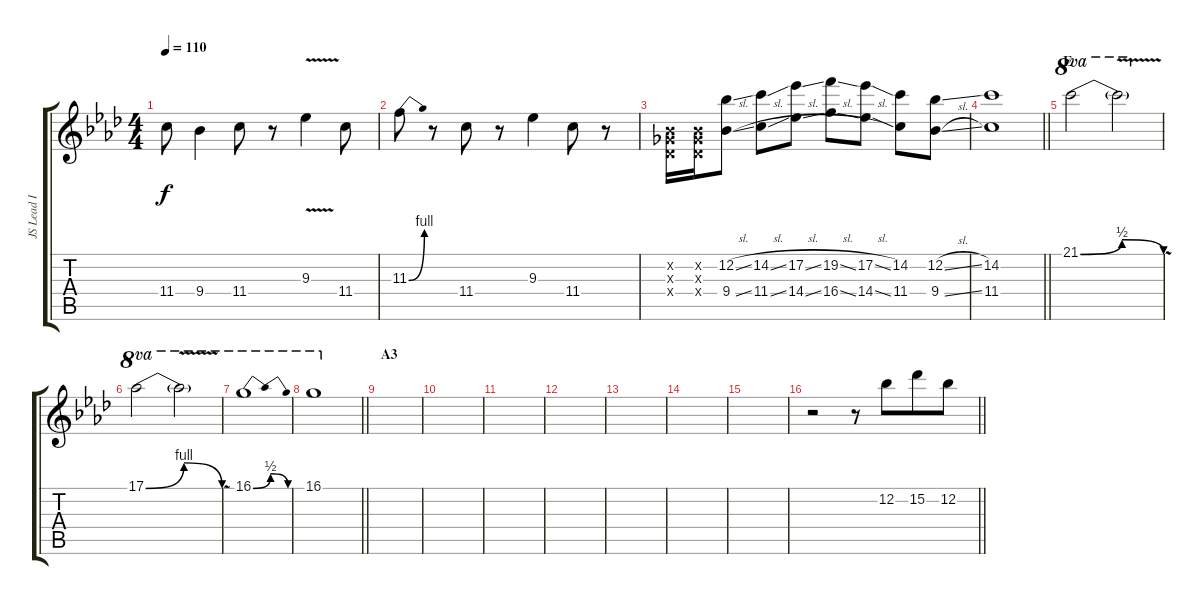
\track ("JS Lead I" "JS Lead I") {instrument overdrivenguitar}
\staff {score tabs}
\tuning (Eb4 Bb3 Gb3 Db3 Ab2 Eb2) {hide}
\ts (4 4)
\tempo 110
\clef g2
\ks ab
11.4.8{dy f} 9.4.4 11.4.8 r.8 9.3{v}.4 11.4.8 |
11.3{be (bend 0 0 60 4)}.8 r.8 11.4.8 r.8 9.3.4 11.4.8 r.8 |
(0.2{x} 0.3{x} 0.4{x}).16 (0.2{x} 0.3{x} 0.4{x}).16 (12.2{sl} 9.4{sl}).8 (14.2{sl} 11.4{sl}).8 (17.2{sl} 14.4{sl}).8 (19.2{sl} 16.4{sl}).8 (17.2{sl} 14.4{sl}).8 (14.2 11.4).8 (12.2{sl} 9.4{sl}).8 |
\barLineRight lightlight
(14.2 11.4).1 |
\section ("" "E")
21.1{be (bendrelease 0 0 15 2 45 2 60 0)}.2{ot 8va} 21.1{v t}.2{ot 8va} |
17.1{be (bendrelease 0 0 16 4 45 4 60 0)}.2{ot 8va} 17.1{v t}.2{ot 8va} |
16.1{be (bendrelease 0 0 15 2 45 2 60 0)}.1{ot 8va} |
\barLineRight lightlight
16.1.1{ot 8va} |
\section ("" "A3")
|
|
|
|
|
|
|
\barLineRight lightlight
r.2 r.8 12.2.8{beam merge} 15.2.8 12.2.8
